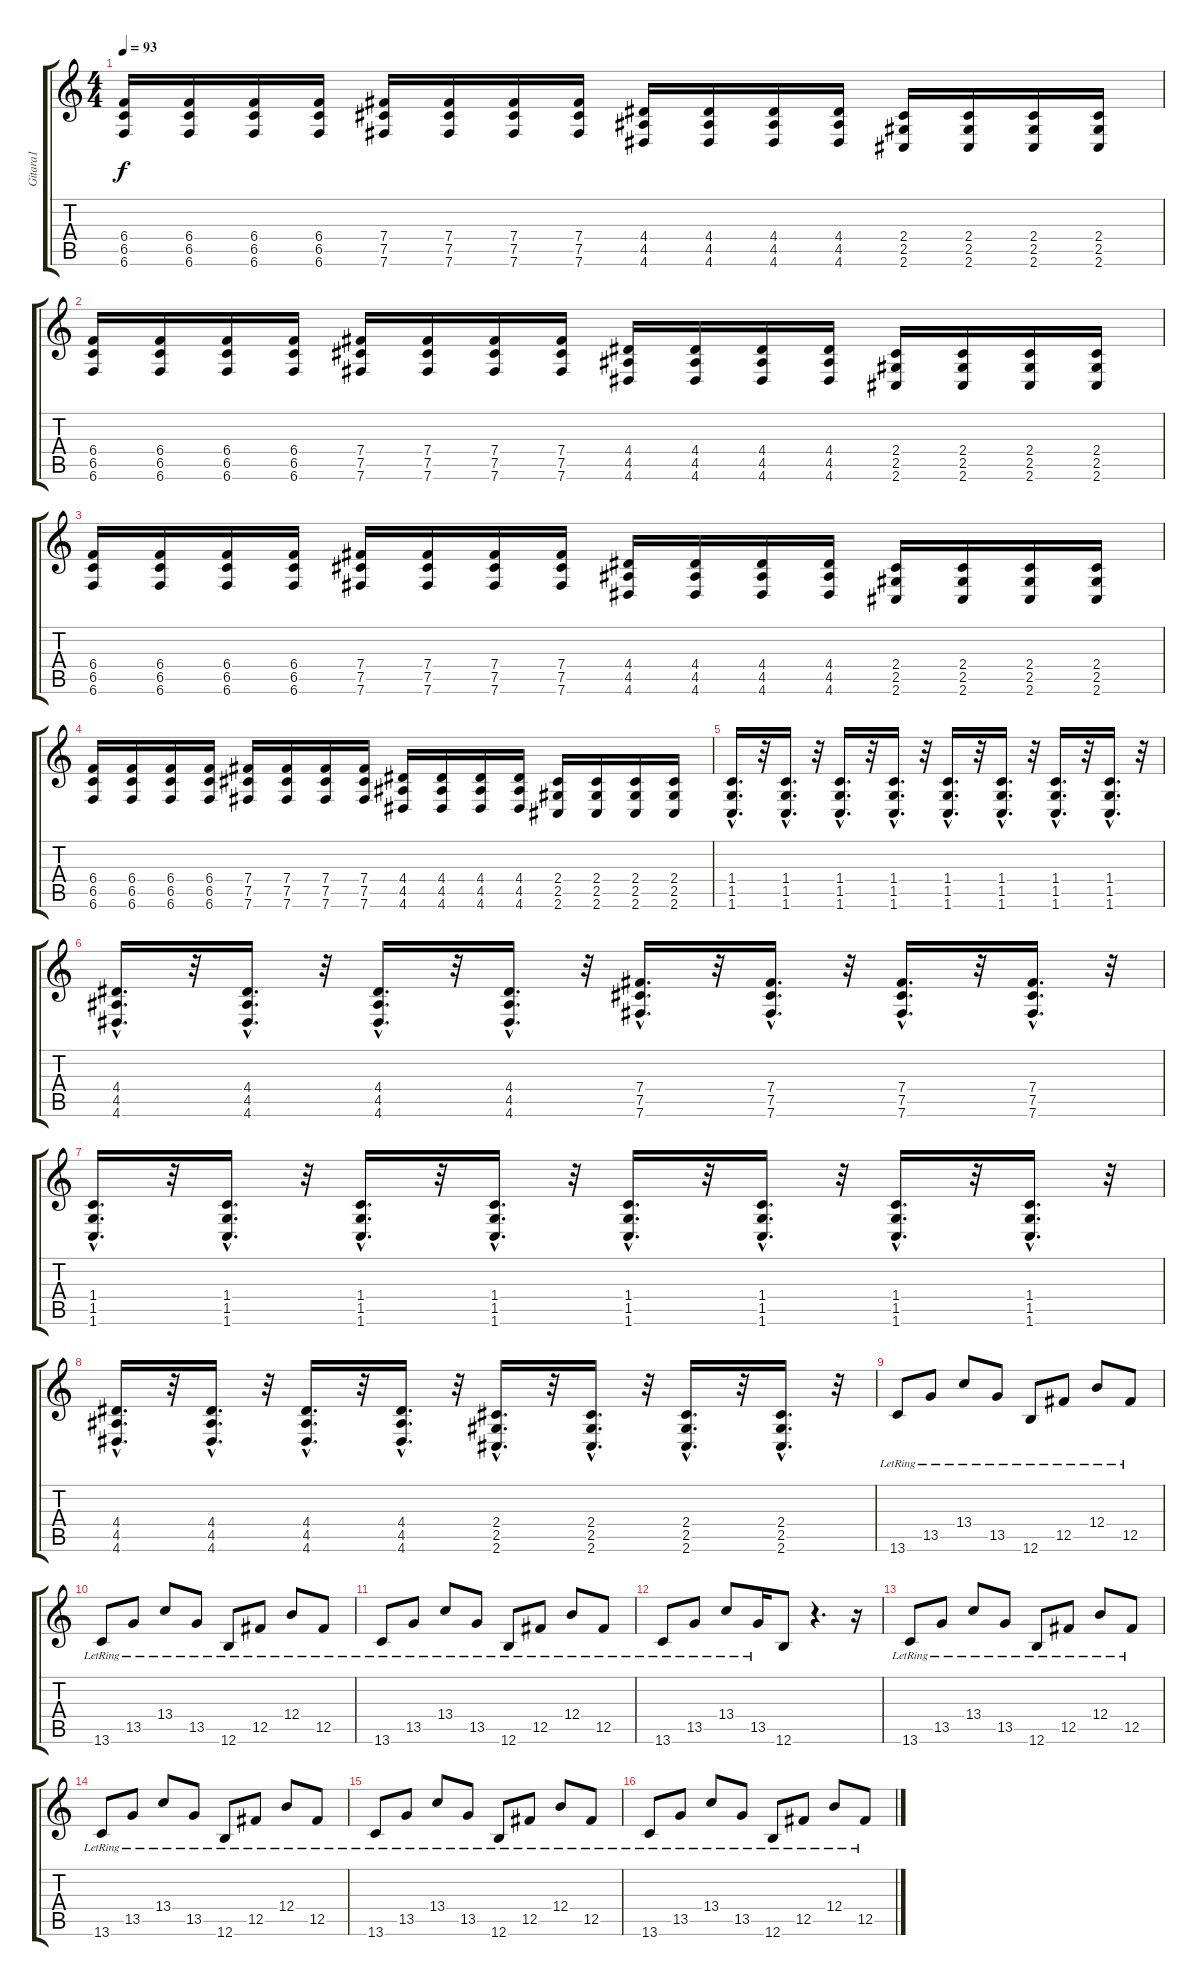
\track ("Gitara1" "Gitara1") {instrument distortionguitar}
\staff {score tabs}
\tuning (Db4 Ab3 E3 B2 Gb2 B1) {hide}
\ts (4 4)
\tempo 93
\clef g2
\ks c
(6.4 6.5 6.6).16{dy f} (6.4 6.5 6.6).16 (6.4 6.5 6.6).16 (6.4 6.5 6.6).16 (7.4 7.5 7.6).16 (7.4 7.5 7.6).16 (7.4 7.5 7.6).16 (7.4 7.5 7.6).16 (4.4 4.5 4.6).16 (4.4 4.5 4.6).16 (4.4 4.5 4.6).16 (4.4 4.5 4.6).16 (2.4 2.5 2.6).16 (2.4 2.5 2.6).16 (2.4 2.5 2.6).16 (2.4 2.5 2.6).16 |
(6.4 6.5 6.6).16 (6.4 6.5 6.6).16 (6.4 6.5 6.6).16 (6.4 6.5 6.6).16 (7.4 7.5 7.6).16 (7.4 7.5 7.6).16 (7.4 7.5 7.6).16 (7.4 7.5 7.6).16 (4.4 4.5 4.6).16 (4.4 4.5 4.6).16 (4.4 4.5 4.6).16 (4.4 4.5 4.6).16 (2.4 2.5 2.6).16 (2.4 2.5 2.6).16 (2.4 2.5 2.6).16 (2.4 2.5 2.6).16 |
(6.4 6.5 6.6).16 (6.4 6.5 6.6).16 (6.4 6.5 6.6).16 (6.4 6.5 6.6).16 (7.4 7.5 7.6).16 (7.4 7.5 7.6).16 (7.4 7.5 7.6).16 (7.4 7.5 7.6).16 (4.4 4.5 4.6).16 (4.4 4.5 4.6).16 (4.4 4.5 4.6).16 (4.4 4.5 4.6).16 (2.4 2.5 2.6).16 (2.4 2.5 2.6).16 (2.4 2.5 2.6).16 (2.4 2.5 2.6).16 |
(6.4 6.5 6.6).16 (6.4 6.5 6.6).16 (6.4 6.5 6.6).16 (6.4 6.5 6.6).16 (7.4 7.5 7.6).16 (7.4 7.5 7.6).16 (7.4 7.5 7.6).16 (7.4 7.5 7.6).16 (4.4 4.5 4.6).16 (4.4 4.5 4.6).16 (4.4 4.5 4.6).16 (4.4 4.5 4.6).16 (2.4 2.5 2.6).16 (2.4 2.5 2.6).16 (2.4 2.5 2.6).16 (2.4 2.5 2.6).16 |
(1.4{hac} 1.5{hac} 1.6{hac}).16{d} r.32 (1.4{hac} 1.5{hac} 1.6{hac}).16{d} r.32 (1.4{hac} 1.5{hac} 1.6{hac}).16{d} r.32 (1.4{hac} 1.5{hac} 1.6{hac}).16{d} r.32 (1.4{hac} 1.5{hac} 1.6{hac}).16{d} r.32 (1.4{hac} 1.5{hac} 1.6{hac}).16{d} r.32 (1.4{hac} 1.5{hac} 1.6{hac}).16{d} r.32 (1.4{hac} 1.5{hac} 1.6{hac}).16{d} r.32 |
(4.4{hac} 4.5{hac} 4.6{hac}).16{d} r.32 (4.4{hac} 4.5{hac} 4.6{hac}).16{d} r.32 (4.4{hac} 4.5{hac} 4.6{hac}).16{d} r.32 (4.4{hac} 4.5{hac} 4.6{hac}).16{d} r.32 (7.4{hac} 7.5{hac} 7.6{hac}).16{d} r.32 (7.4{hac} 7.5{hac} 7.6{hac}).16{d} r.32 (7.4{hac} 7.5{hac} 7.6{hac}).16{d} r.32 (7.4{hac} 7.5{hac} 7.6{hac}).16{d} r.32 |
(1.4{hac} 1.5{hac} 1.6{hac}).16{d} r.32 (1.4{hac} 1.5{hac} 1.6{hac}).16{d} r.32 (1.4{hac} 1.5{hac} 1.6{hac}).16{d} r.32 (1.4{hac} 1.5{hac} 1.6{hac}).16{d} r.32 (1.4{hac} 1.5{hac} 1.6{hac}).16{d} r.32 (1.4{hac} 1.5{hac} 1.6{hac}).16{d} r.32 (1.4{hac} 1.5{hac} 1.6{hac}).16{d} r.32 (1.4{hac} 1.5{hac} 1.6{hac}).16{d} r.32 |
(4.4{hac} 4.5{hac} 4.6{hac}).16{d} r.32 (4.4{hac} 4.5{hac} 4.6{hac}).16{d} r.32 (4.4{hac} 4.5{hac} 4.6{hac}).16{d} r.32 (4.4{hac} 4.5{hac} 4.6{hac}).16{d} r.32 (2.4{hac} 2.5{hac} 2.6{hac}).16{d} r.32 (2.4{hac} 2.5{hac} 2.6{hac}).16{d} r.32 (2.4{hac} 2.5{hac} 2.6{hac}).16{d} r.32 (2.4{hac} 2.5{hac} 2.6{hac}).16{d} r.32 |
13.6{lr}.8{instrument electricguitarjazz} 13.5{lr}.8 13.4{lr}.8 13.5{lr}.8 12.6{lr}.8 12.5{lr}.8 12.4{lr}.8 12.5{lr}.8 |
13.6{lr}.8{instrument electricguitarjazz} 13.5{lr}.8 13.4{lr}.8 13.5{lr}.8 12.6{lr}.8 12.5{lr}.8 12.4{lr}.8 12.5{lr}.8 |
13.6{lr}.8{instrument electricguitarjazz} 13.5{lr}.8 13.4{lr}.8 13.5{lr}.8 12.6{lr}.8 12.5{lr}.8 12.4{lr}.8 12.5{lr}.8 |
13.6{lr}.8{instrument electricguitarjazz} 13.5{lr}.8 13.4{lr}.8 13.5{lr}.16 12.6.8 r.4{d} r.16 |
13.6{lr}.8{instrument electricguitarjazz} 13.5{lr}.8 13.4{lr}.8 13.5{lr}.8 12.6{lr}.8 12.5{lr}.8 12.4{lr}.8 12.5{lr}.8 |
13.6{lr}.8{instrument electricguitarjazz} 13.5{lr}.8 13.4{lr}.8 13.5{lr}.8 12.6{lr}.8 12.5{lr}.8 12.4{lr}.8 12.5{lr}.8 |
13.6{lr}.8{instrument electricguitarjazz} 13.5{lr}.8 13.4{lr}.8 13.5{lr}.8 12.6{lr}.8 12.5{lr}.8 12.4{lr}.8 12.5{lr}.8 |
13.6{lr}.8{instrument electricguitarjazz} 13.5{lr}.8 13.4{lr}.8 13.5{lr}.8 12.6{lr}.8 12.5{lr}.8 12.4{lr}.8 12.5{lr}.8
